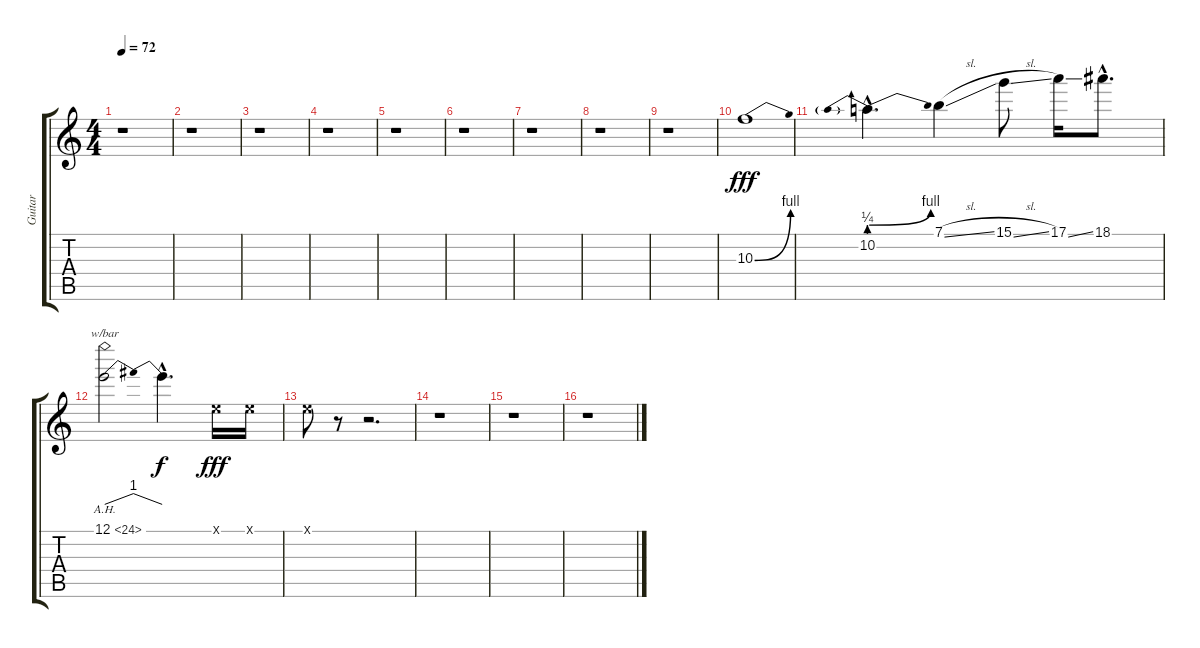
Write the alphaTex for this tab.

\track ("Guitar" "Guitar") {instrument overdrivenguitar}
\staff {score tabs}
\tuning (E4 B3 G3 D3 A2 E2) {hide}
\ts (4 4)
\tempo 72
\clef g2
\ks c
r.1{dy fff} |
r.1 |
r.1 |
r.1 |
r.1 |
r.1 |
r.1 |
r.1 |
r.1 |
10.3{be (bend 0 0 60 4)}.1 |
10.2{be (prebendbend 0 1 60 4) hac}.4{d} 7.1{sl}.4 15.1{sl}.8 17.1{ss}.16 18.1{hac}.8{d} |
12.1{ah 12}.2{tbe (dip default 0 0 30 4 60 0)} 12.1{hac t}.4{d dy f} 0.1{x}.16{dy fff} 0.1{x}.16 |
0.1{x}.8 r.8 r.2{d} |
r.1 |
r.1 |
r.1
